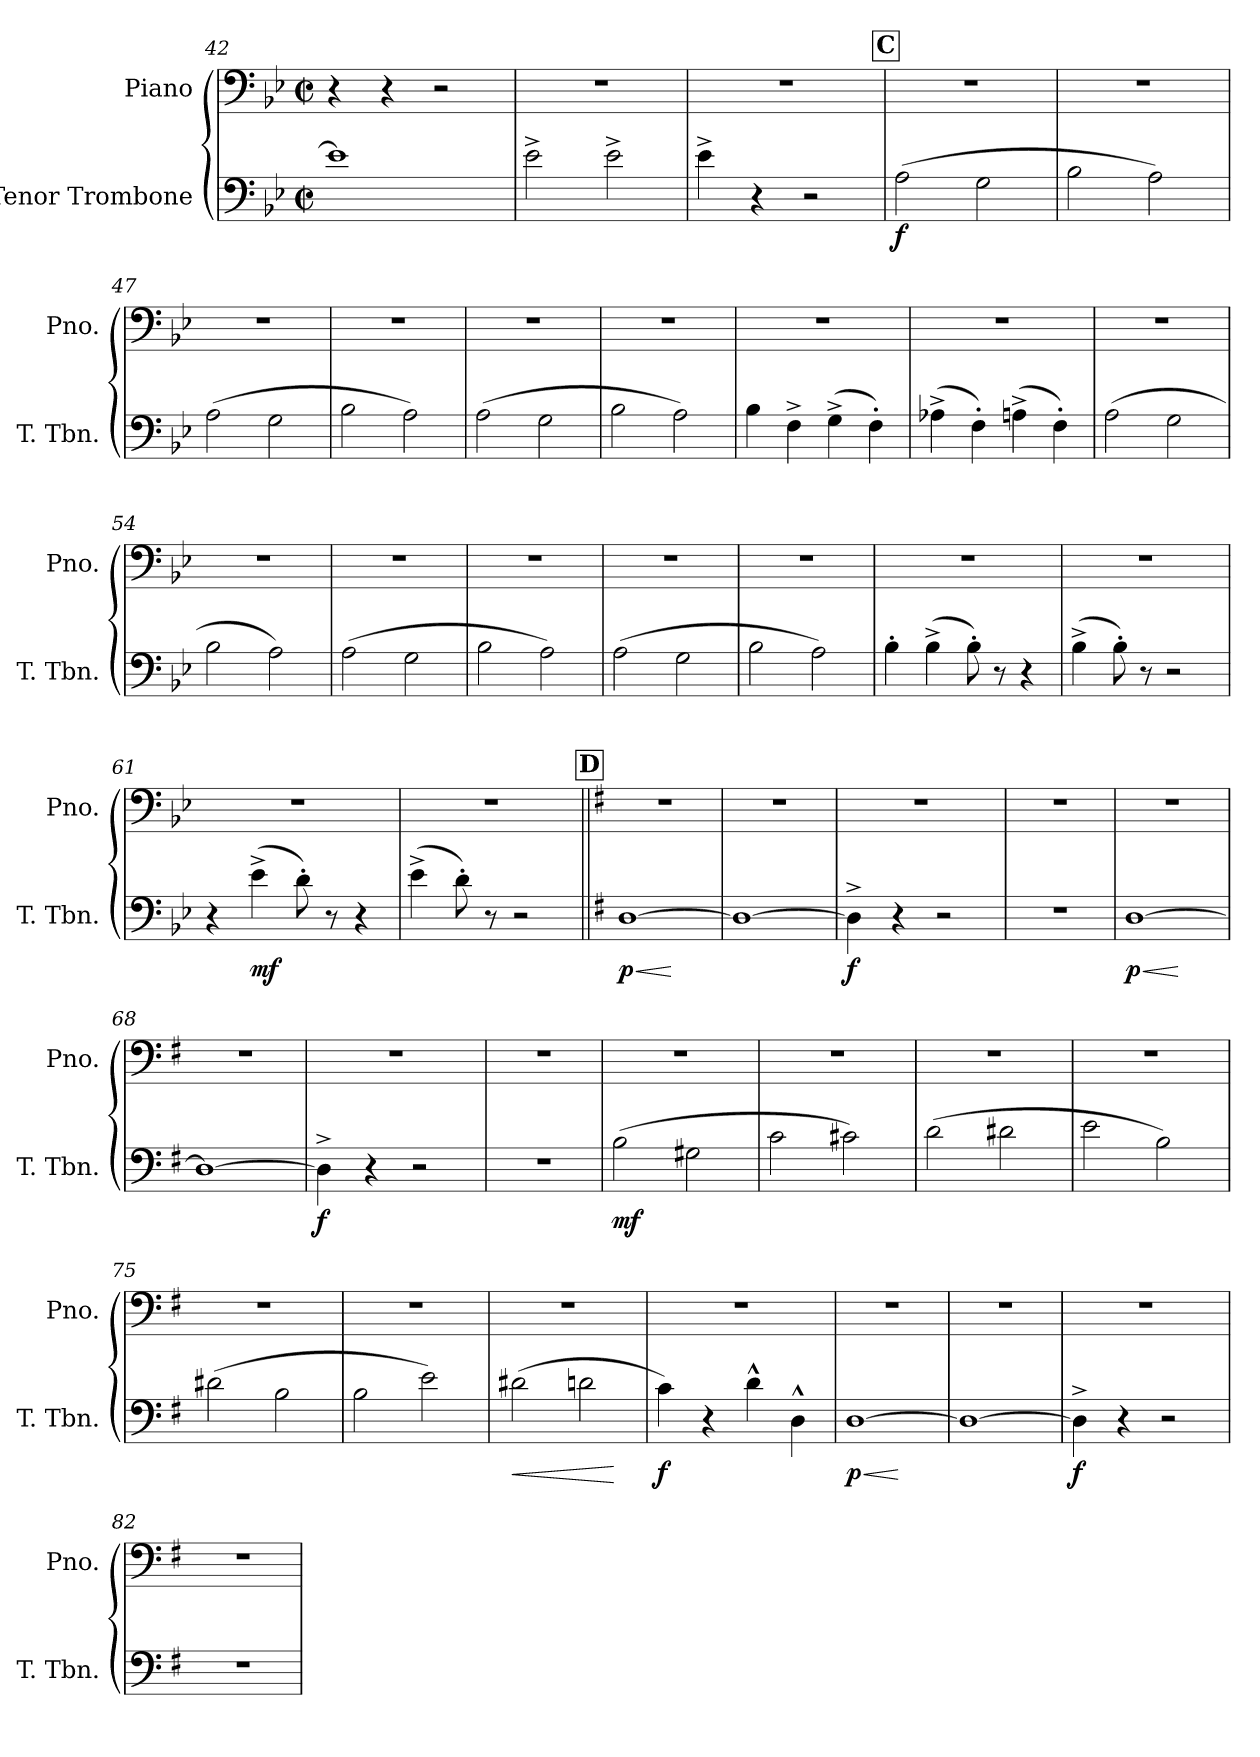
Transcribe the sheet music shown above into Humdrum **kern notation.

**kern	**dynam	**kern
*part2	*part2	*part1
*staff2	*staff2	*staff1
*I"Tenor Trombone	*	*I"Piano
*I'T. Tbn.	*	*I'Pno.
*clefF4	*	*clefF4
*k[b-e-]	*	*k[b-e-]
*M2/2	*	*M2/2
*met(c|)	*	*met(c|)
=42	=42	=42
1e-]	.	4r
.	.	4r
.	.	2r
=43	=43	=43
2e-^\	.	1r
2e-^\	.	.
=44	=44	=44
4e-^\	.	1r
4r	.	.
2r	.	.
!!LO:REH:place=s1:a:B:fs=14:t=C
=45	=45	=45
!	!LO:DY:b	!
(2A\	f	1r
2G\	.	.
=46	=46	=46
2B-\	.	1r
2A\)	.	.
=47	=47	=47
(2A\	.	1r
2G\	.	.
=48	=48	=48
2B-\	.	1r
2A\)	.	.
!!LO:LB:g=z
=49	=49	=49
(2A\	.	1r
2G\	.	.
=50	=50	=50
2B-\	.	1r
2A\)	.	.
=51	=51	=51
4B-\	.	1r
4F^\	.	.
(4G^\	.	.
4F'\)	.	.
=52	=52	=52
(4A-X^\	.	1r
4F'\)	.	.
(4An^\	.	.
4F'\)	.	.
=53	=53	=53
(2A\	.	1r
2G\	.	.
=54	=54	=54
2B-\	.	1r
2A\)	.	.
=55	=55	=55
(2A\	.	1r
2G\	.	.
=56	=56	=56
2B-\	.	1r
2A\)	.	.
=57	=57	=57
(2A\	.	1r
2G\	.	.
=58	=58	=58
2B-\	.	1r
2A\)	.	.
!!LO:LB:g=z
=59	=59	=59
4B-'\	.	1r
(4B-^\	.	.
8B-'\)	.	.
8r	.	.
4r	.	.
=60	=60	=60
(4B-^\	.	1r
8B-'\)	.	.
8r	.	.
2r	.	.
=61	=61	=61
4r	.	1r
!	!LO:DY:b	!
(4e-^\	mf	.
8d'\)	.	.
8r	.	.
4r	.	.
=62	=62	=62
(4e-^\	.	1r
8d'\)	.	.
8r	.	.
2r	.	.
!!LO:REH:place=s1:a:B:fs=14:t=D
=63||	=63||	=63||
*k[f#]	*	*k[f#]
!	!LO:HP:b	!
!	!LO:DY:n=1:b	!
[1D	< p	1r
.	[	.
=64	=64	=64
1D_	.	1r
=65	=65	=65
!	!LO:DY:b	!
4D^\]	f	1r
4r	.	.
2r	.	.
=66	=66	=66
1r	.	1r
=67	=67	=67
!	!LO:HP:b	!
!	!LO:DY:n=1:b	!
[1D	< p	1r
.	[	.
=68	=68	=68
1D_	.	1r
=69	=69	=69
!	!LO:DY:b	!
4D^\]	f	1r
4r	.	.
2r	.	.
=70	=70	=70
1r	.	1r
!!LO:LB:g=z
=71	=71	=71
!	!LO:DY:b	!
(2B\	mf	1r
2G#X\	.	.
=72	=72	=72
2c\	.	1r
2c#X\)	.	.
=73	=73	=73
(2d\	.	1r
2d#X\	.	.
=74	=74	=74
2e\	.	1r
2B\)	.	.
=75	=75	=75
(2d#X\	.	1r
2B\	.	.
=76	=76	=76
2B\	.	1r
2e\)	.	.
=77	=77	=77
!	!LO:HP:b	!
(2d#X\	<	1r
2dn\	.	.
.	[	.
=78	=78	=78
!	!LO:DY:b	!
4c\)	f	1r
4r	.	.
4d^^\	.	.
4D^^\	.	.
=79	=79	=79
!	!LO:HP:b	!
!	!LO:DY:n=1:b	!
[1D	< p	1r
.	[	.
=80	=80	=80
1D_	.	1r
=81	=81	=81
!	!LO:DY:b	!
4D^\]	f	1r
4r	.	.
2r	.	.
=82	=82	=82
1r	.	1r
=	=	=
*-	*-	*-
